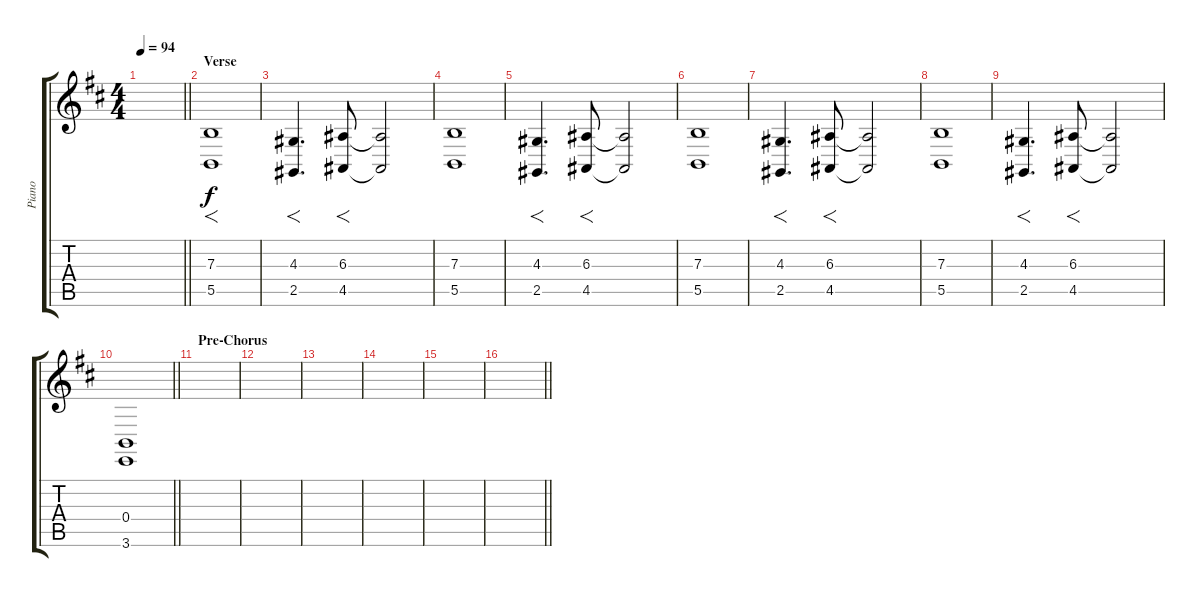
\track ("Piano" "Piano") {instrument acousticgrandpiano}
\staff {score tabs}
\tuning (Db4 Ab3 E3 B2 Gb2 Db2) {hide}
\ts (4 4)
\tempo 94
\clef g2
\barLineRight lightlight
\ks d
|
\section ("" "Verse")
(7.3 5.5).1{f dy f} |
(4.3 2.5).4{f d} (6.3 4.5).8{f} (6.3{t} 4.5{t}).2 |
(7.3 5.5).1 |
(4.3 2.5).4{f d} (6.3 4.5).8{f} (6.3{t} 4.5{t}).2 |
(7.3 5.5).1 |
(4.3 2.5).4{f d} (6.3 4.5).8{f} (6.3{t} 4.5{t}).2 |
(7.3 5.5).1 |
(4.3 2.5).4{f d} (6.3 4.5).8{f} (6.3{t} 4.5{t}).2 |
\barLineRight lightlight
(0.4 3.6).1 |
\section ("" "Pre-Chorus")
|
|
|
|
|
\barLineRight lightlight
